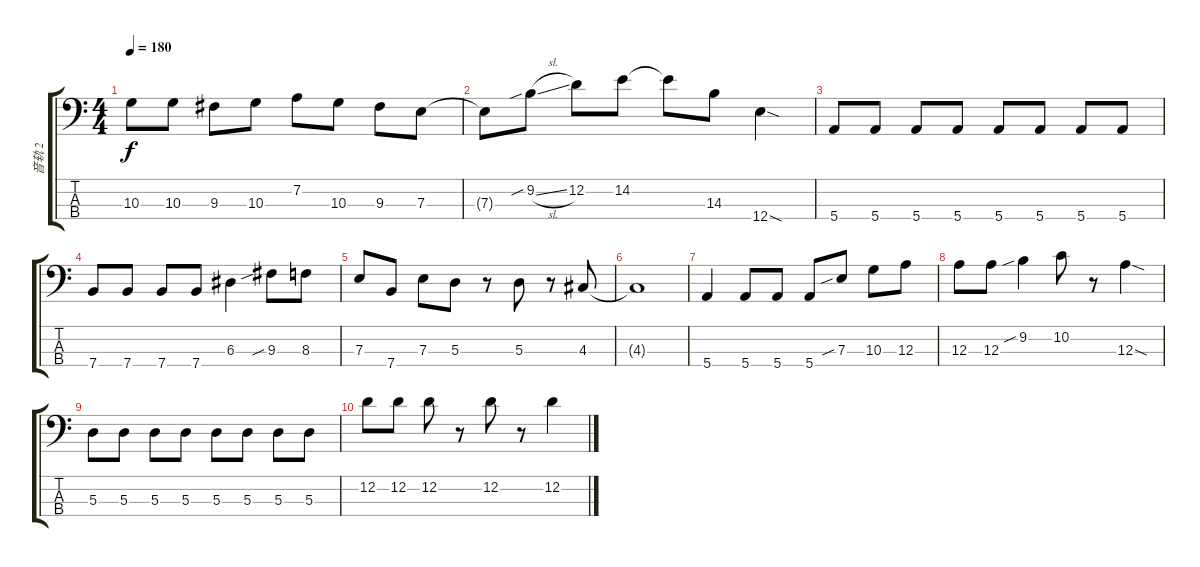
\track ("音轨 2" "音轨 2") {instrument electricbassfinger}
\staff {score tabs}
\tuning (G2 D2 A1 E1) {hide}
\ts (4 4)
\tempo 180
\clef f4
\ks c
10.3.8{dy f} 10.3.8 9.3.8 10.3.8 7.2.8 10.3.8 9.3.8 7.3.8 |
7.3{t}.8 9.2{sib sl}.8 12.2.8 14.2.8 14.2{t}.8 14.3.8 12.4{sod}.4 |
5.4.8 5.4.8 5.4.8 5.4.8 5.4.8 5.4.8 5.4.8 5.4.8 |
7.4.8 7.4.8 7.4.8 7.4.8 6.3.4 9.3{sib}.8 8.3.8 |
7.3.8 7.4.8 7.3.8 5.3.8 r.8 5.3.8 r.8 4.3.8 |
4.3{t}.1 |
5.4.4 5.4.8 5.4.8 5.4.8 7.3{sib}.8 10.3.8 12.3.8 |
12.3.8 12.3.8 9.2{sib}.4 10.2.8 r.8 12.3{sod}.4 |
5.3.8 5.3.8 5.3.8 5.3.8 5.3.8 5.3.8 5.3.8 5.3.8 |
12.2.8 12.2.8 12.2.8 r.8 12.2.8 r.8 12.2.4
